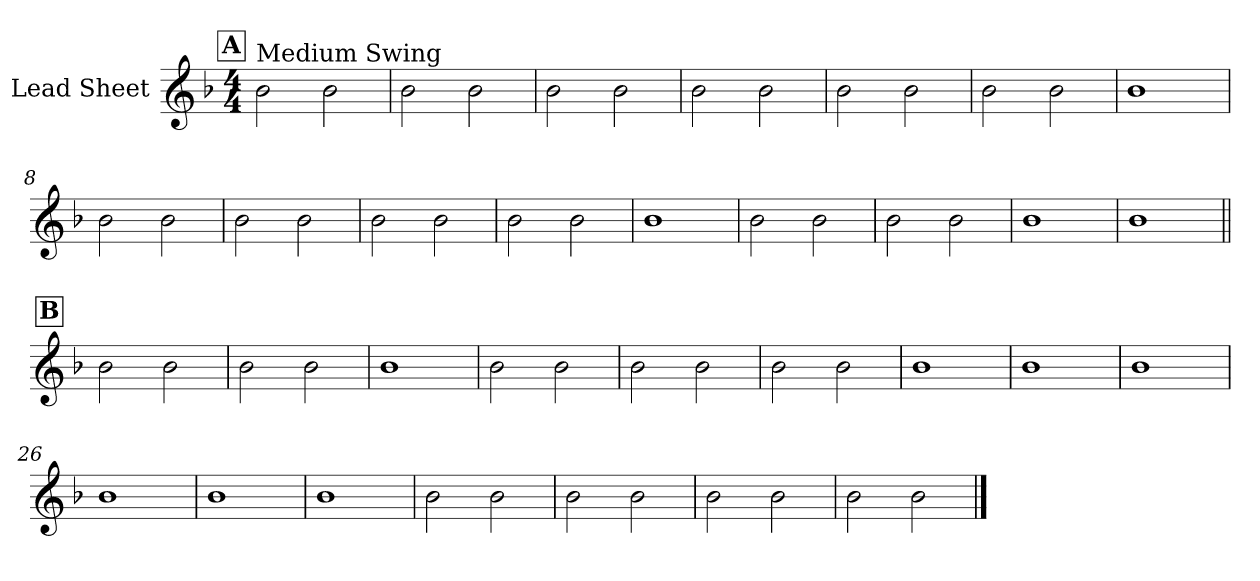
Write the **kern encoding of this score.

**kern
*part1
*staff1
*I"Lead Sheet
*clefG2
*k[b-]
*F:
*M4/4
!!LO:REH:place=s1:a:fs=14:t=A
=1
!LO:TX:a:t=Medium Swing
2b-\
2b-\
=2
2b-\
2b-\
=3
2b-\
2b-\
=4
2b-\
2b-\
!!LO:LB:g=z
=5
2b-\
2b-\
=6
2b-\
2b-\
=7
1b-
=8
2b-\
2b-\
!!LO:LB:g=z
=9
2b-\
2b-\
=10
2b-\
2b-\
=11
2b-\
2b-\
=12
1b-
!!LO:LB:g=z
=13
2b-\
2b-\
=14
2b-\
2b-\
=15
1b-
=16
1b-
!!LO:LB:g=z
!!LO:REH:place=s1:a:fs=14:t=B
=17||
2b-\
2b-\
=18
2b-\
2b-\
=19
1b-
=20
2b-\
2b-\
!!LO:LB:g=z
=21
2b-\
2b-\
=22
2b-\
2b-\
=23
1b-
=24
1b-
!!LO:LB:g=z
=25
1b-
=26
1b-
=27
1b-
=28
1b-
!!LO:LB:g=z
=29
2b-\
2b-\
=30
2b-\
2b-\
=31
2b-\
2b-\
=32
2b-\
2b-\
==
*-
